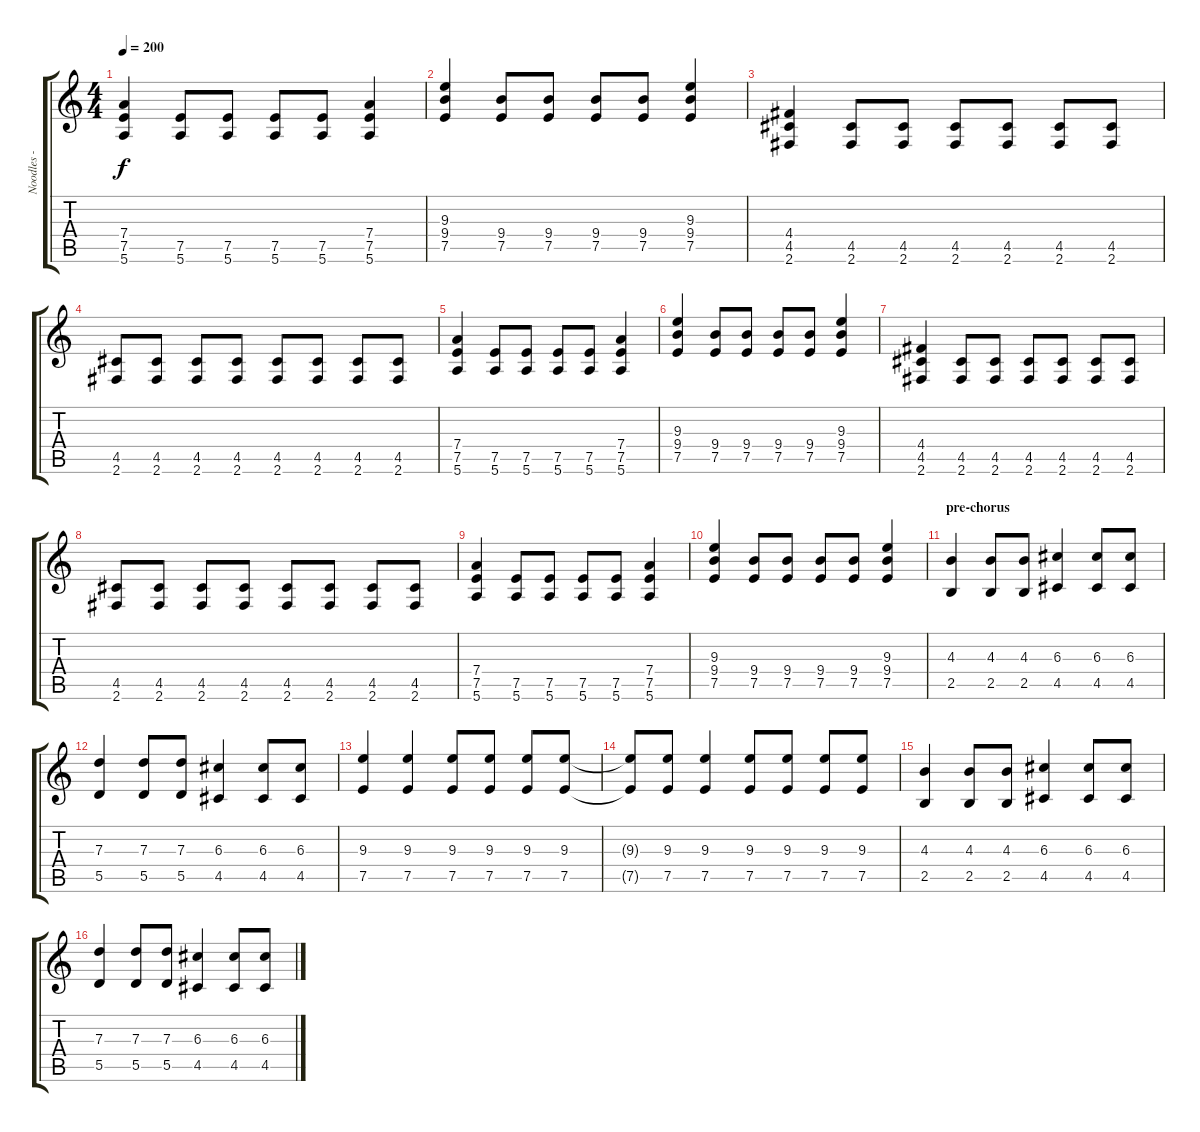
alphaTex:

\track ("Noodles - guitar" "Noodles - ") {instrument distortionguitar}
\staff {score tabs}
\tuning (E4 B3 G3 D3 A2 E2) {hide}
\ts (4 4)
\tempo 200
\clef g2
\ks c
(7.4 7.5 5.6).4{dy f} (7.5 5.6).8 (7.5 5.6).8 (7.5 5.6).8 (7.5 5.6).8 (7.4 7.5 5.6).4 |
(9.3 9.4 7.5).4 (9.4 7.5).8 (9.4 7.5).8 (9.4 7.5).8 (9.4 7.5).8 (9.3 9.4 7.5).4 |
(4.4 4.5 2.6).4 (4.5 2.6).8 (4.5 2.6).8 (4.5 2.6).8 (4.5 2.6).8 (4.5 2.6).8 (4.5 2.6).8 |
(4.5 2.6).8 (4.5 2.6).8 (4.5 2.6).8 (4.5 2.6).8 (4.5 2.6).8 (4.5 2.6).8 (4.5 2.6).8 (4.5 2.6).8 |
(7.4 7.5 5.6).4 (7.5 5.6).8 (7.5 5.6).8 (7.5 5.6).8 (7.5 5.6).8 (7.4 7.5 5.6).4 |
(9.3 9.4 7.5).4 (9.4 7.5).8 (9.4 7.5).8 (9.4 7.5).8 (9.4 7.5).8 (9.3 9.4 7.5).4 |
(4.4 4.5 2.6).4 (4.5 2.6).8 (4.5 2.6).8 (4.5 2.6).8 (4.5 2.6).8 (4.5 2.6).8 (4.5 2.6).8 |
(4.5 2.6).8 (4.5 2.6).8 (4.5 2.6).8 (4.5 2.6).8 (4.5 2.6).8 (4.5 2.6).8 (4.5 2.6).8 (4.5 2.6).8 |
(7.4 7.5 5.6).4 (7.5 5.6).8 (7.5 5.6).8 (7.5 5.6).8 (7.5 5.6).8 (7.4 7.5 5.6).4 |
(9.3 9.4 7.5).4 (9.4 7.5).8 (9.4 7.5).8 (9.4 7.5).8 (9.4 7.5).8 (9.3 9.4 7.5).4 |
\section ("" "pre-chorus")
(4.3 2.5).4 (4.3 2.5).8 (4.3 2.5).8 (6.3 4.5).4 (6.3 4.5).8 (6.3 4.5).8 |
(7.3 5.5).4 (7.3 5.5).8 (7.3 5.5).8 (6.3 4.5).4 (6.3 4.5).8 (6.3 4.5).8 |
(9.3 7.5).4 (9.3 7.5).4 (9.3 7.5).8 (9.3 7.5).8 (9.3 7.5).8 (9.3 7.5).8 |
(9.3{t} 7.5{t}).8 (9.3 7.5).8 (9.3 7.5).4 (9.3 7.5).8 (9.3 7.5).8 (9.3 7.5).8 (9.3 7.5).8 |
(4.3 2.5).4 (4.3 2.5).8 (4.3 2.5).8 (6.3 4.5).4 (6.3 4.5).8 (6.3 4.5).8 |
(7.3 5.5).4 (7.3 5.5).8 (7.3 5.5).8 (6.3 4.5).4 (6.3 4.5).8 (6.3 4.5).8
